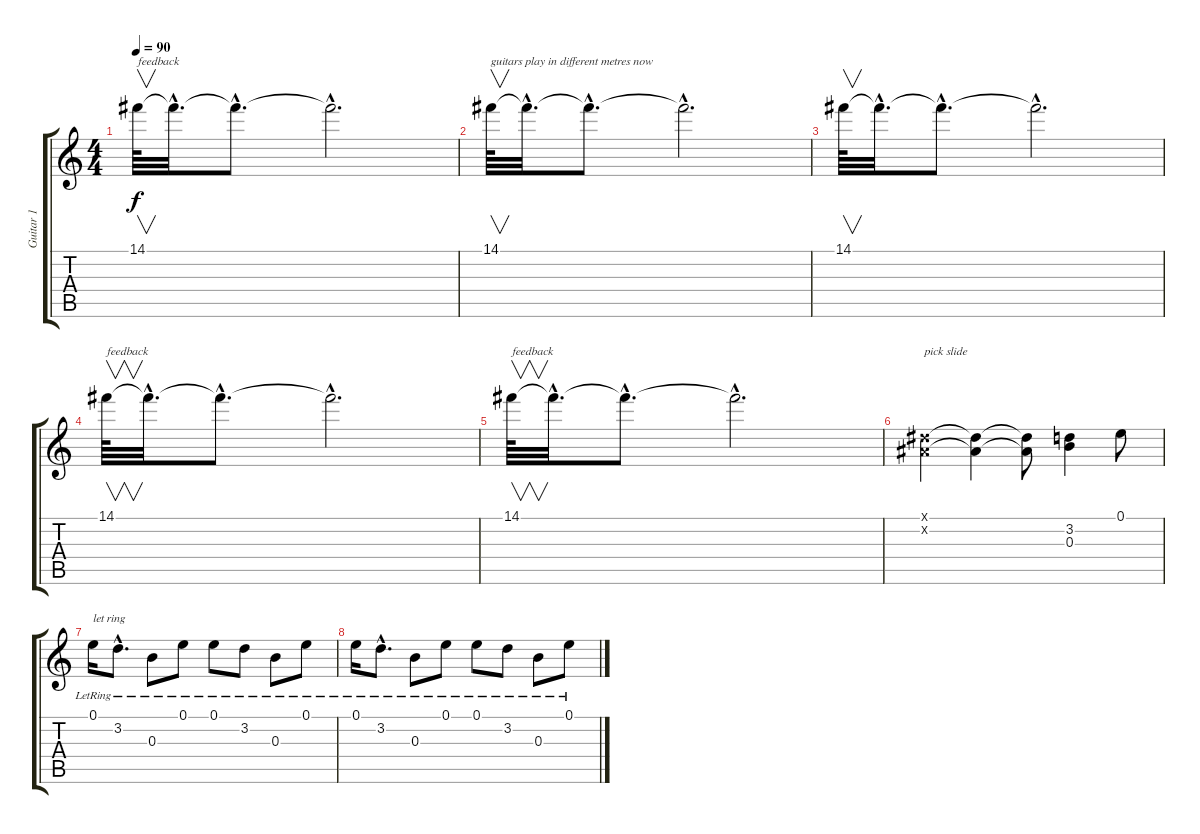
\track ("Guitar 1" "Guitar 1") {instrument overdrivenguitar}
\staff {score tabs}
\tuning (E4 B3 B3 B2 E2 E2) {hide}
\ts (4 4)
\tempo 90
\clef g2
\ks c
14.1.64{v txt "feedback" dy f volume 0 instrument guitarharmonics} 14.1{hac t}.32{d volume 10} 14.1{hac t}.8{d} 14.1{hac t}.2{d} |
14.1.64{v txt "guitars play in different metres now" volume 0 instrument guitarharmonics} 14.1{hac t}.32{d volume 10} 14.1{hac t}.8{d} 14.1{hac t}.2{d} |
14.1.64{v volume 0 instrument guitarharmonics} 14.1{hac t}.32{d volume 10} 14.1{hac t}.8{d} 14.1{hac t}.2{d} |
14.1.64{v txt "feedback" volume 0 instrument guitarharmonics} 14.1{hac t}.32{d volume 10} 14.1{hac t}.8{d} 14.1{hac t}.2{d} |
14.1.64{v txt "feedback" volume 0 instrument guitarharmonics} 14.1{hac t}.32{d volume 10} 14.1{hac t}.8{d} 14.1{hac t}.2{d} |
(-1.1{x} -1.2{x}).4{txt "pick slide"} (-1.1{t} -1.2{t}).4 (-1.1{t} -1.2{t}).8 (3.2 0.3).4{instrument overdrivenguitar} 0.1.8 |
0.1{lr}.16{txt "let ring"} 3.2{hac lr}.8{d} 0.3{lr}.8 0.1{lr}.8 0.1{lr}.8 3.2{lr}.8 0.3{lr}.8 0.1{lr}.8 |
0.1{lr}.16 3.2{hac lr}.8{d} 0.3{lr}.8 0.1{lr}.8 0.1{lr}.8 3.2{lr}.8 0.3{lr}.8 0.1{lr}.8
